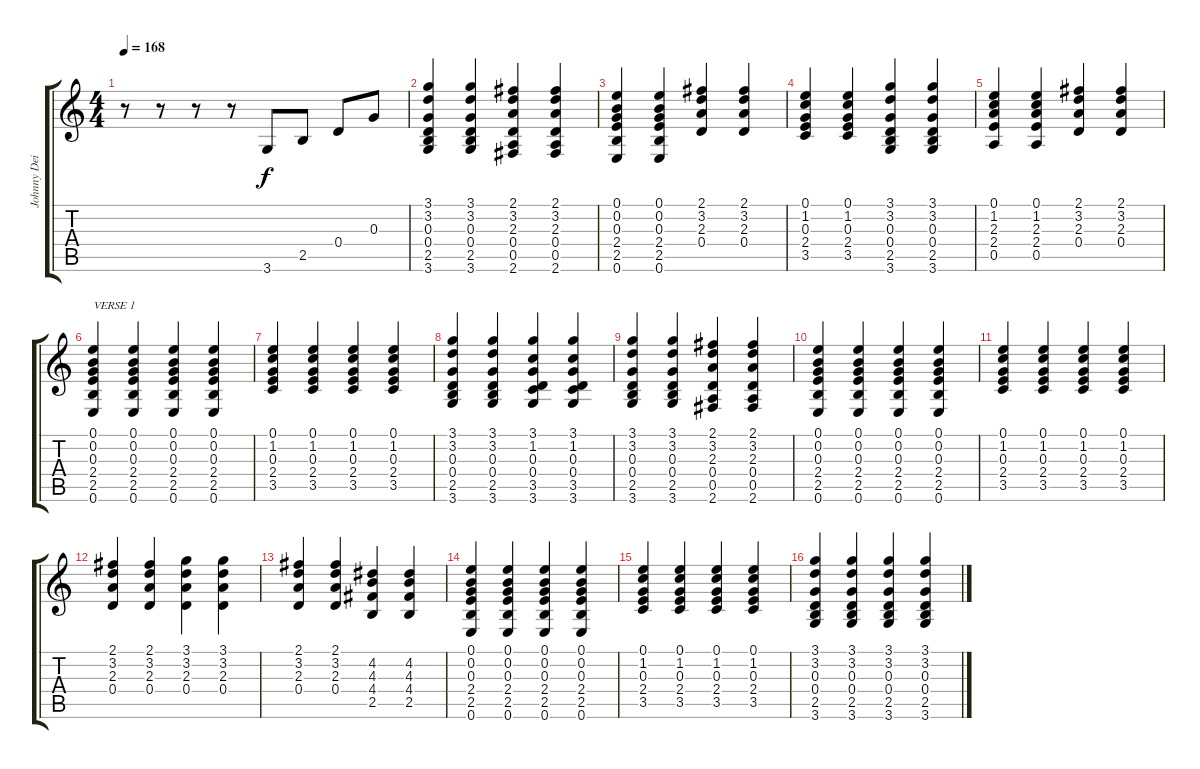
\track ("Johnny Deisel" "Johnny Dei") {instrument acousticguitarsteel}
\staff {score tabs}
\tuning (E4 B3 G3 D3 A2 E2) {hide}
\ts (4 4)
\tempo 168
\clef g2
\ks c
r.8{dy f instrument acousticguitarsteel} r.8 r.8 r.8 3.6.8 2.5.8 0.4.8 0.3.8 |
(3.1 3.2 0.3 0.4 2.5 3.6).4 (3.1 3.2 0.3 0.4 2.5 3.6).4 (2.1 3.2 2.3 0.4 0.5 2.6).4 (2.1 3.2 2.3 0.4 0.5 2.6).4 |
(0.1 0.2 0.3 2.4 2.5 0.6).4 (0.1 0.2 0.3 2.4 2.5 0.6).4 (2.1 3.2 2.3 0.4).4 (2.1 3.2 2.3 0.4).4 |
(0.1 1.2 0.3 2.4 3.5).4 (0.1 1.2 0.3 2.4 3.5).4 (3.1 3.2 0.3 0.4 2.5 3.6).4 (3.1 3.2 0.3 0.4 2.5 3.6).4 |
(0.1 1.2 2.3 2.4 0.5).4 (0.1 1.2 2.3 2.4 0.5).4 (2.1 3.2 2.3 0.4).4 (2.1 3.2 2.3 0.4).4 |
(0.1 0.2 0.3 2.4 2.5 0.6).4{txt "VERSE 1"} (0.1 0.2 0.3 2.4 2.5 0.6).4 (0.1 0.2 0.3 2.4 2.5 0.6).4 (0.1 0.2 0.3 2.4 2.5 0.6).4 |
(0.1 1.2 0.3 2.4 3.5).4 (0.1 1.2 0.3 2.4 3.5).4 (0.1 1.2 0.3 2.4 3.5).4 (0.1 1.2 0.3 2.4 3.5).4 |
(3.1 3.2 0.3 0.4 2.5 3.6).4 (3.1 3.2 0.3 0.4 2.5 3.6).4 (3.1 1.2 0.3 0.4 3.5 3.6).4 (3.1 1.2 0.3 0.4 3.5 3.6).4 |
(3.1 3.2 0.3 0.4 2.5 3.6).4 (3.1 3.2 0.3 0.4 2.5 3.6).4 (2.1 3.2 2.3 0.4 0.5 2.6).4 (2.1 3.2 2.3 0.4 0.5 2.6).4 |
(0.1 0.2 0.3 2.4 2.5 0.6).4 (0.1 0.2 0.3 2.4 2.5 0.6).4 (0.1 0.2 0.3 2.4 2.5 0.6).4 (0.1 0.2 0.3 2.4 2.5 0.6).4 |
(0.1 1.2 0.3 2.4 3.5).4 (0.1 1.2 0.3 2.4 3.5).4 (0.1 1.2 0.3 2.4 3.5).4 (0.1 1.2 0.3 2.4 3.5).4 |
(2.1 3.2 2.3 0.4).4 (2.1 3.2 2.3 0.4).4 (3.1 3.2 2.3 0.4).4 (3.1 3.2 2.3 0.4).4 |
(2.1 3.2 2.3 0.4).4 (2.1 3.2 2.3 0.4).4 (4.2 4.3 4.4 2.5).4 (4.2 4.3 4.4 2.5).4 |
(0.1 0.2 0.3 2.4 2.5 0.6).4 (0.1 0.2 0.3 2.4 2.5 0.6).4 (0.1 0.2 0.3 2.4 2.5 0.6).4 (0.1 0.2 0.3 2.4 2.5 0.6).4 |
(0.1 1.2 0.3 2.4 3.5).4 (0.1 1.2 0.3 2.4 3.5).4 (0.1 1.2 0.3 2.4 3.5).4 (0.1 1.2 0.3 2.4 3.5).4 |
(3.1 3.2 0.3 0.4 2.5 3.6).4 (3.1 3.2 0.3 0.4 2.5 3.6).4 (3.1 3.2 0.3 0.4 2.5 3.6).4 (3.1 3.2 0.3 0.4 2.5 3.6).4
